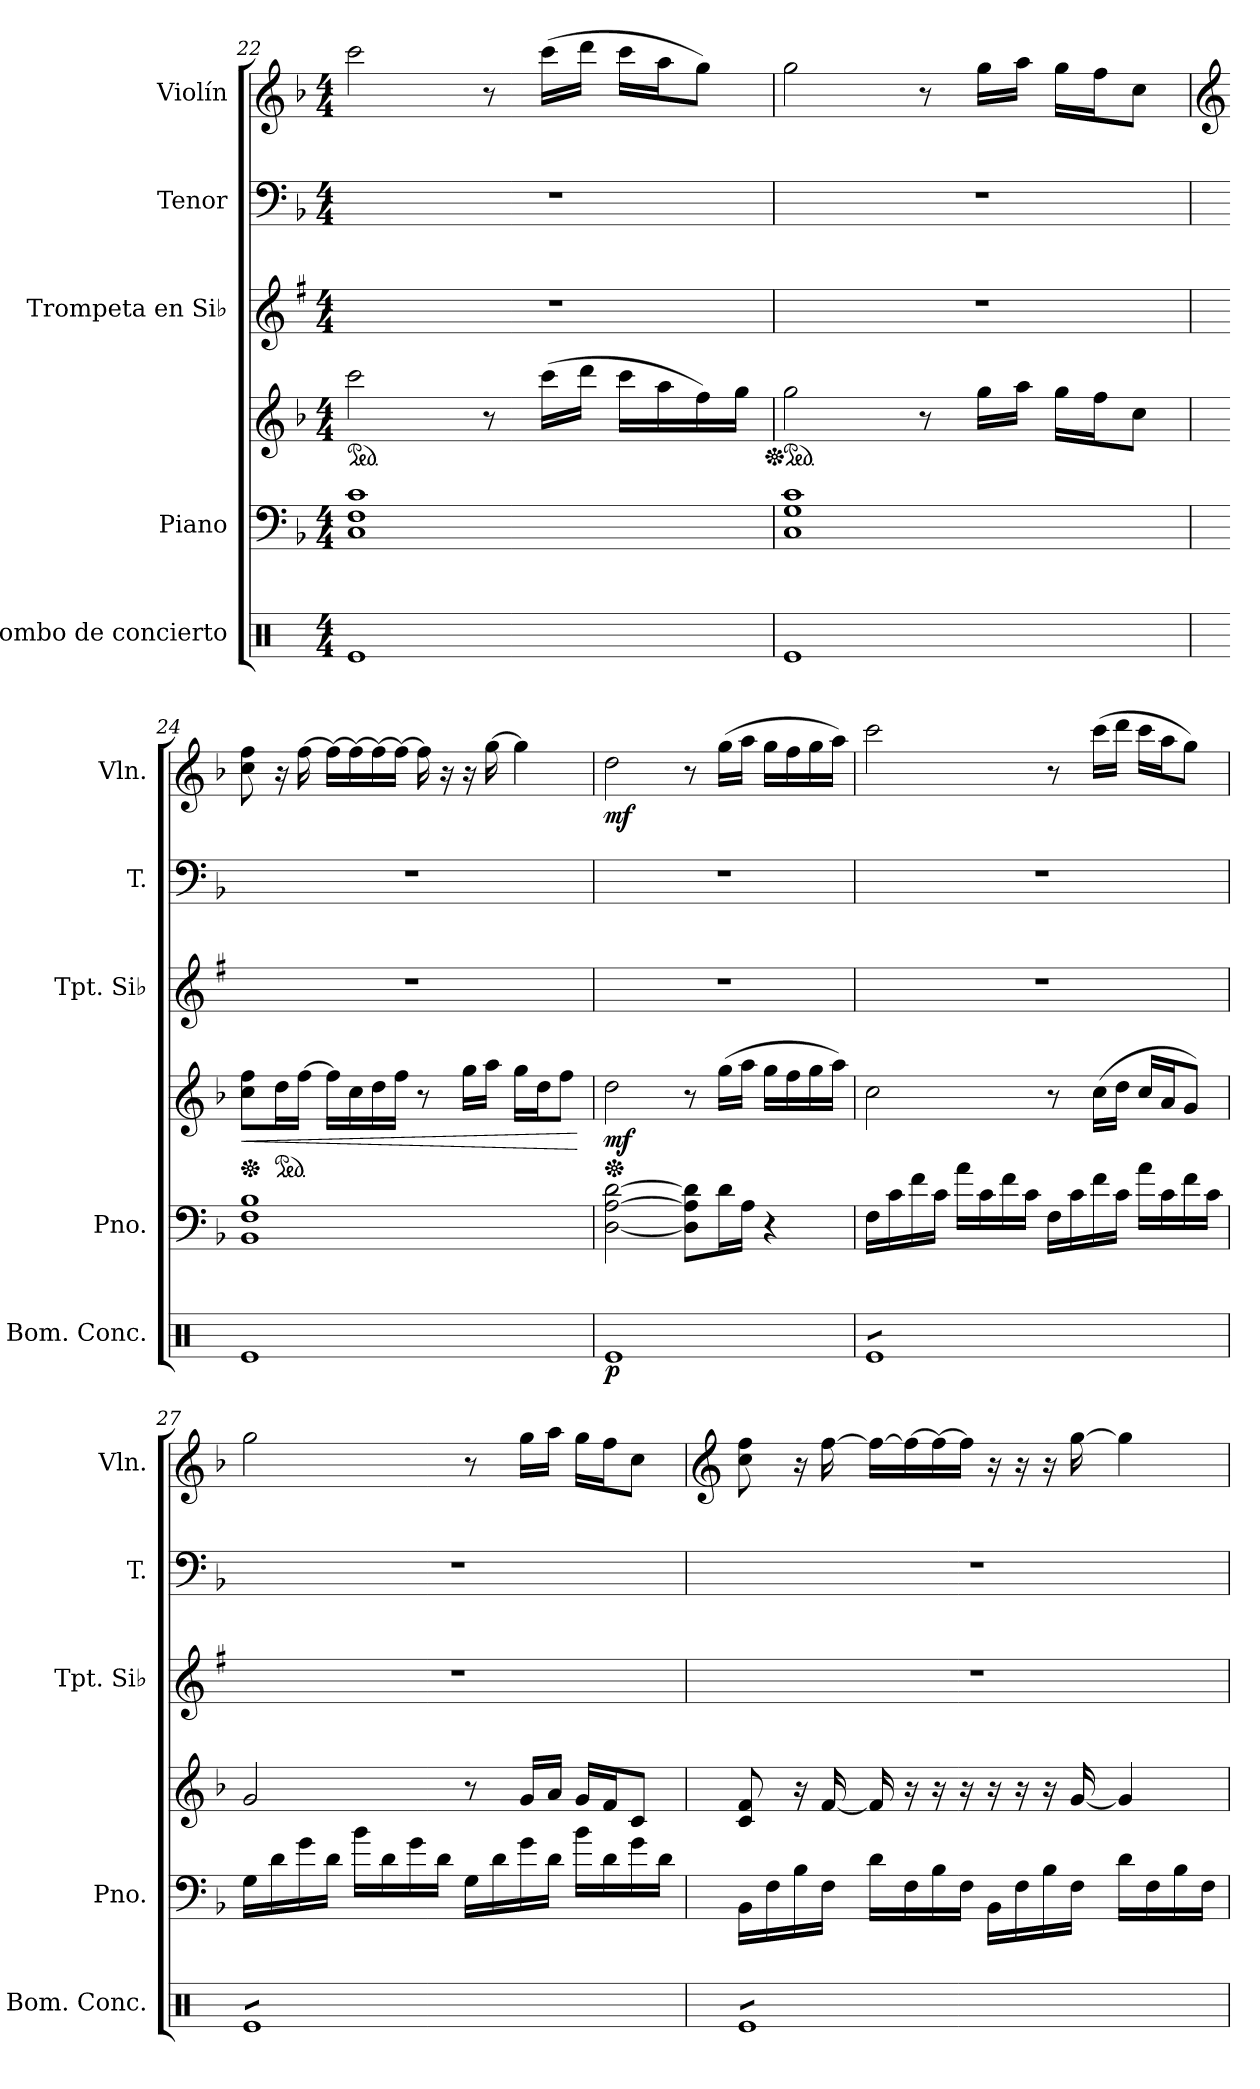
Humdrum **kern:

**kern	**dynam	**kern	**kern	**dynam	**kern	**kern	**kern	**dynam
*part5	*part5	*part4	*part4	*part4	*part3	*part2	*part1	*part1
*staff6	*staff6	*staff5	*staff4	*staff4/5	*staff3	*staff2	*staff1	*staff1
*I"Bombo de concierto	*	*I"Piano	*	*	*I"Trompeta en Si♭	*I"Tenor	*I"Violín	*
*I'Bom. Conc.	*	*I'Pno.	*	*	*I'Tpt. Si♭	*I'T.	*I'Vln.	*
*clefX	*	*clefF4	*clefG2	*	*clefG2	*clefF4	*clefG2	*
*	*	*	*	*	*ITrd1c2	*	*	*
*k[]	*	*k[b-]	*k[b-]	*	*k[b-]	*k[b-]	*k[b-]	*
*M4/4	*	*M4/4	*M4/4	*	*M4/4	*M4/4	*M4/4	*
*	*	*	*ped	*	*	*	*	*
=22	=22	=22	=22	=22	=22	=22	=22	=22
1Re	.	1C 1F 1c	2ccc\	.	1r	1r	2ccc\	.
.	.	.	8r	.	.	.	8r	.
.	.	.	(>16ccc\LL	.	.	.	(>16ccc\LL	.
.	.	.	16ddd\JJ	.	.	.	16ddd\JJ	.
.	.	.	16ccc\LL	.	.	.	16ccc\LL	.
.	.	.	16aa\	.	.	.	16aa\J	.
.	.	.	16ff\)	.	.	.	8gg\J)	.
.	.	.	16gg\JJ	.	.	.	.	.
=23	=23	=23	=23	=23	=23	=23	=23	=23
*	*	*	*Xped	*	*	*	*	*
*	*	*	*ped	*	*	*	*	*
1Re	.	1C 1G 1c	2gg\	.	1r	1r	2gg\	.
.	.	.	8r	.	.	.	8r	.
.	.	.	16gg\LL	.	.	.	16gg\LL	.
.	.	.	16aa\JJ	.	.	.	16aa\JJ	.
.	.	.	16gg\LL	.	.	.	16gg\LL	.
.	.	.	16ff\J	.	.	.	16ff\J	.
.	.	.	8cc\J	.	.	.	8cc\J	.
!!LO:LB:g=z
=24	=24	=24	=24	=24	=24	=24	=24	=24
*	*	*	*	*	*	*	*clefG2	*
*	*	*	*Xped	*	*	*	*	*
!	!	!	!	!LO:HP:b	!	!	!	!
1Re	.	1BB- 1F 1B-	8cc\ 8ff\L	<	1r	1r	8cc\ 8ff\	.
*	*	*	*ped	*	*	*	*	*
.	.	.	16dd\L	.	.	.	16r	.
.	.	.	[16ff\JJ	.	.	.	[16ff\	.
.	.	.	16ff\LL]	.	.	.	16ff\LL_	.
.	.	.	16cc\	.	.	.	16ff\_	.
.	.	.	16dd\	.	.	.	16ff\_	.
.	.	.	16ff\JJ	.	.	.	16ff\JJ_	.
.	.	.	8r	.	.	.	16ff\]	.
.	.	.	.	.	.	.	16r	.
.	.	.	16gg\LL	.	.	.	16r	.
.	.	.	16aa\JJ	.	.	.	[16gg\	.
.	.	.	16gg\LL	.	.	.	4gg\]	.
.	.	.	16dd\J	.	.	.	.	.
.	.	.	8ff\J	.	.	.	.	.
.	.	.	.	[	.	.	.	.
=25	=25	=25	=25	=25	=25	=25	=25	=25
*	*	*	*Xped	*	*	*	*	*
!	!LO:DY:b	!	!	!LO:DY:b	!	!	!	!LO:DY:b
1Re	p	[2D\ [2A\ [2d\	2dd\	mf	1r	1r	2dd\	mf
.	.	8D\] 8A\] 8d\]L	8r	.	.	.	8r	.
.	.	16d\L	(>16gg\LL	.	.	.	(>16gg\LL	.
.	.	16A\JJ	16aa\JJ	.	.	.	16aa\JJ	.
.	.	4r	16gg\LL	.	.	.	16gg\LL	.
*	*	*	*	*	*	*	*MM80	*
.	.	.	16ff\	.	.	.	16ff\	.
.	.	.	16gg\	.	.	.	16gg\	.
.	.	.	16aa\JJ)	.	.	.	16aa\JJ)	.
!!LO:PB:g=z
=26	=26	=26	=26	=26	=26	=26	=26	=26
*tremolo	*	*	*	*	*	*	*	*
8ReL	.	16F\LL	2cc\	.	1r	1r	2ccc\	.
.	.	16c\	.	.	.	.	.	.
8Re	.	16f\	.	.	.	.	.	.
.	.	16c\JJ	.	.	.	.	.	.
8Re	.	16a\LL	.	.	.	.	.	.
.	.	16c\	.	.	.	.	.	.
8Re	.	16f\	.	.	.	.	.	.
.	.	16c\JJ	.	.	.	.	.	.
8Re	.	16F\LL	8r	.	.	.	8r	.
.	.	16c\	.	.	.	.	.	.
8Re	.	16f\	(>16cc\LL	.	.	.	(>16ccc\LL	.
.	.	16c\JJ	16dd\JJ	.	.	.	16ddd\JJ	.
8Re	.	16a\LL	16cc/LL	.	.	.	16ccc\LL	.
.	.	16c\	16a/J	.	.	.	16aa\J	.
8ReJ	.	16f\	8g/J)	.	.	.	8gg\J)	.
.	.	16c\JJ	.	.	.	.	.	.
!!LO:LB:g=z
=27	=27	=27	=27	=27	=27	=27	=27	=27
8ReL	.	16G\LL	2g/	.	1r	1r	2gg\	.
.	.	16d\	.	.	.	.	.	.
8Re	.	16g\	.	.	.	.	.	.
.	.	16d\JJ	.	.	.	.	.	.
8Re	.	16b-\LL	.	.	.	.	.	.
.	.	16d\	.	.	.	.	.	.
8Re	.	16g\	.	.	.	.	.	.
.	.	16d\JJ	.	.	.	.	.	.
8Re	.	16G\LL	8r	.	.	.	8r	.
.	.	16d\	.	.	.	.	.	.
8Re	.	16g\	16g/LL	.	.	.	16gg\LL	.
.	.	16d\JJ	16a/JJ	.	.	.	16aa\JJ	.
8Re	.	16b-\LL	16g/LL	.	.	.	16gg\LL	.
.	.	16d\	16f/J	.	.	.	16ff\J	.
8ReJ	.	16g\	8c/J	.	.	.	8cc\J	.
.	.	16d\JJ	.	.	.	.	.	.
=28	=28	=28	=28	=28	=28	=28	=28	=28
*	*	*	*	*	*	*	*clefG2	*
8ReL	.	16BB-\LL	8c/ 8f/	.	1r	1r	8cc\ 8ff\	.
.	.	16F\	.	.	.	.	.	.
8Re	.	16B-\	16r	.	.	.	16r	.
.	.	16F\JJ	[16f/	.	.	.	[16ff\	.
8Re	.	16d\LL	16f/]	.	.	.	16ff\LL_	.
.	.	16F\	16r	.	.	.	16ff\_	.
8Re	.	16B-\	16r	.	.	.	16ff\_	.
.	.	16F\JJ	16r	.	.	.	16ff\JJ]	.
8Re	.	16BB-\LL	16r	.	.	.	16r	.
.	.	16F\	16r	.	.	.	16r	.
8Re	.	16B-\	16r	.	.	.	16r	.
.	.	16F\JJ	[16g/	.	.	.	[16gg\	.
8Re	.	16d\LL	4g/]	.	.	.	4gg\]	.
.	.	16F\	.	.	.	.	.	.
8ReJ	.	16B-\	.	.	.	.	.	.
*Xtremolo	*	*	*	*	*	*	*	*
.	.	16F\JJ	.	.	.	.	.	.
=	=	=	=	=	=	=	=	=
*-	*-	*-	*-	*-	*-	*-	*-	*-
